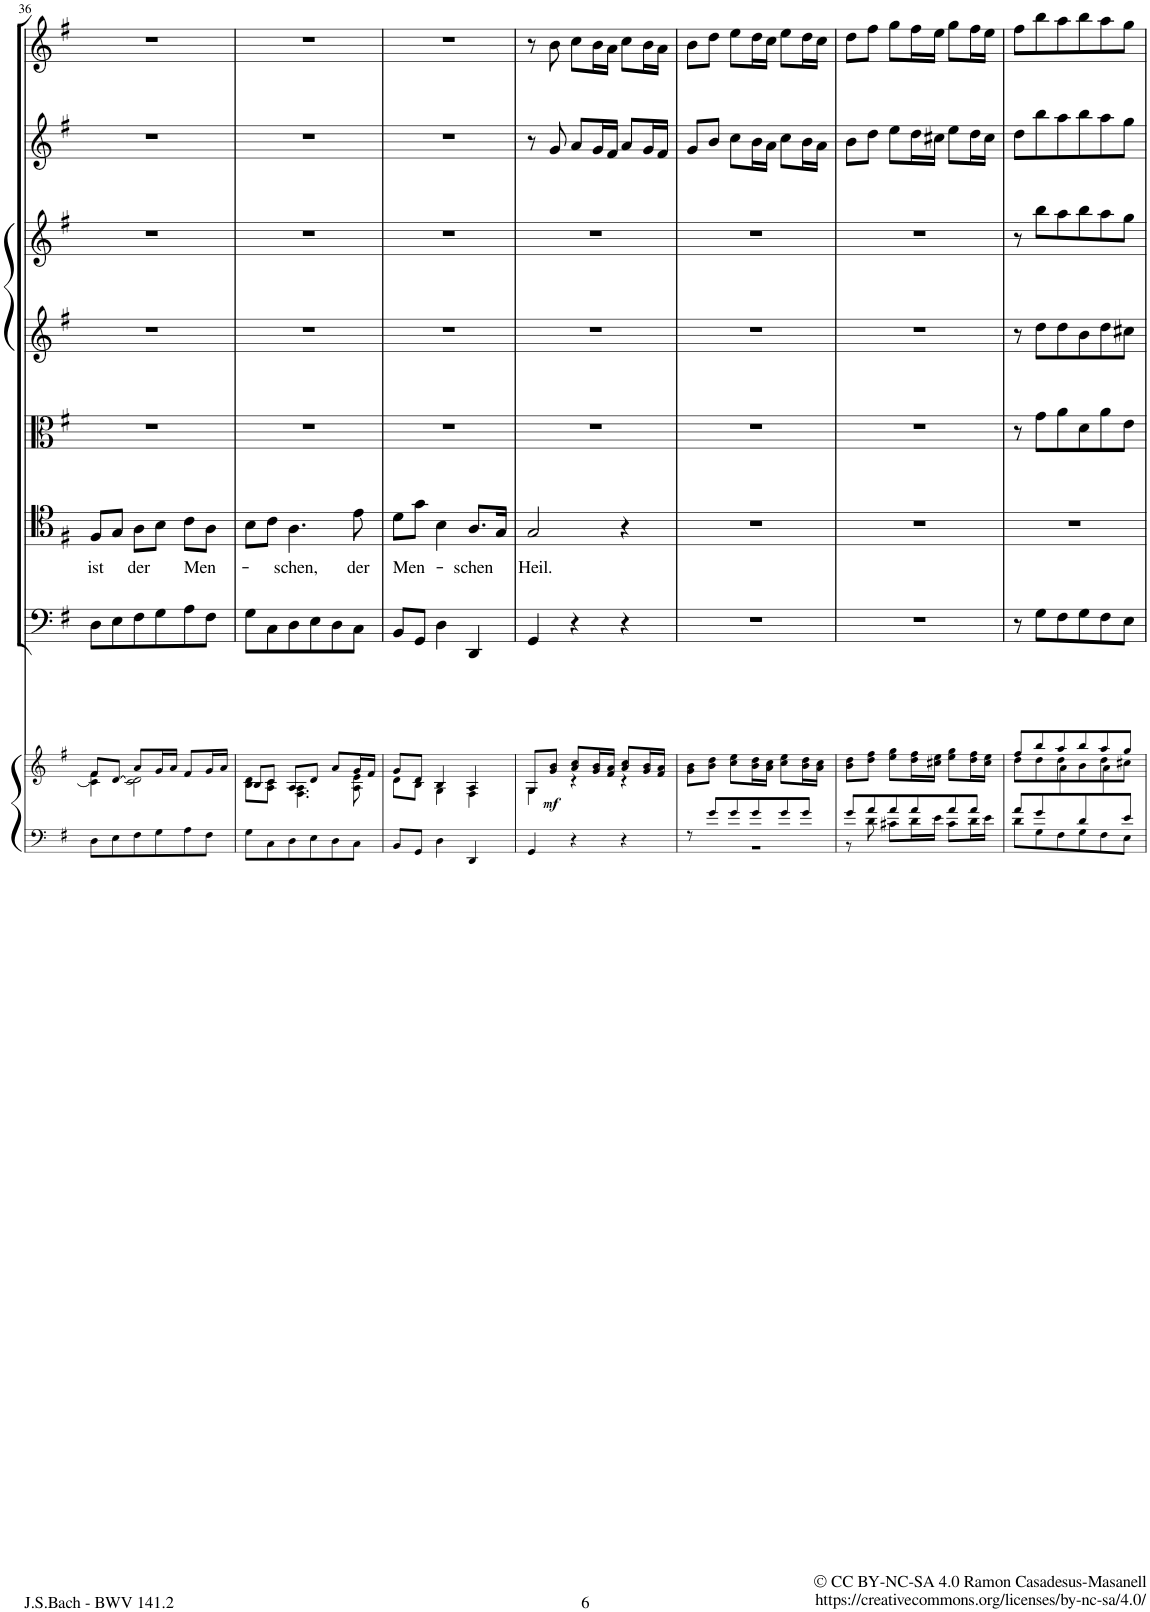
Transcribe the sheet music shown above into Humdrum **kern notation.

**kern	**kern	**dynam	**kern	**kern	**text	**kern	**kern	**kern	**kern	**kern
*part8	*part8	*part8	*part7	*part6	*part6	*part5	*part4	*part3	*part2	*part1
*staff9	*staff8	*staff8/9	*staff7	*staff6	*staff6	*staff5	*staff4	*staff3	*staff2	*staff1
*I"Piano reduction	*	*	*I"Continuo	*I"Tenore	*	*I"Viola	*I"Violino II	*I"Violino I	*I"Oboe II	*I"Oboe I
*I'Pno	*	*	*	*	*	*	*	*	*I'Ob	*I'Ob
!!LO:PB:g=z
*clefF4	*clefG2	*	*clefF4	*clefC4	*	*clefC3	*clefG2	*clefG2	*clefG2	*clefG2
*k[f#]	*k[f#]	*	*k[f#]	*k[f#]	*	*k[f#]	*k[f#]	*k[f#]	*k[f#]	*k[f#]
*M3/4	*M3/4	*	*M3/4	*M3/4	*	*M3/4	*M3/4	*M3/4	*M3/4	*M3/4
=36	=36	=36	=36	=36	=36	=36	=36	=36	=36	=36
*	*^	*	*	*	*	*	*	*	*	*
!	!	!	!	!	!	!LO:LY:b	!	!	!	!	!
8D\L	8f#/L	4c\] 4f#\	.	8D\L	8F#/L	ist	2.r	2.r	2.r	2.r	2.r
8E\	[8d/J	.	.	8E\	8G/J	.	.	.	.	.	.
!	!	!	!	!	!	!LO:LY:b	!	!	!	!	!
8F#\	8a/L	2c\ 2d\]	.	8F#\	8A\L	der	.	.	.	.	.
8G\	16g/L	.	.	8G\	8B\J	.	.	.	.	.	.
.	16a/JJ	.	.	.	.	.	.	.	.	.	.
!	!	!	!	!	!	!LO:LY:b	!	!	!	!	!
8A\	8f#/L	.	.	8A\	8c\L	Men-	.	.	.	.	.
8F#\J	16g/L	.	.	8F#\J	8A\J	.	.	.	.	.	.
.	16a/JJ	.	.	.	.	.	.	.	.	.	.
=37	=37	=37	=37	=37	=37	=37	=37	=37	=37	=37	=37
8G\L	8B/L	8B\ 8d\L	.	8G\L	8B\L	.	2.r	2.r	2.r	2.r	2.r
8C\	8c/J	8A\ 8c\J	.	8C\	8c\J	.	.	.	.	.	.
!	!	!	!	!	!	!LO:LY:b	!	!	!	!	!
8D\	8A/L	4.F#\ 4.A\	.	8D\	4.A\	-schen,	.	.	.	.	.
8E\	8d/J	.	.	8E\	.	.	.	.	.	.	.
8D\	8a/L	.	.	8D\	.	.	.	.	.	.	.
!	!	!	!	!	!	!LO:LY:b	!	!	!	!	!
8C\J	16g/L	8A\ 8e\	.	8C\J	8e\	der	.	.	.	.	.
.	16f#/JJ	.	.	.	.	.	.	.	.	.	.
=38	=38	=38	=38	=38	=38	=38	=38	=38	=38	=38	=38
!	!	!	!	!	!	!LO:LY:b	!	!	!	!	!
8BB/L	8g/L	8d\L	.	8BB/L	8d\L	Men-	2.r	2.r	2.r	2.r	2.r
8GG/J	8d/J	8B\J	.	8GG/J	8g\J	.	.	.	.	.	.
4D\	4B/	4G\	.	4D\	4B\	.	.	.	.	.	.
!	!	!	!	!	!	!LO:LY:b	!	!	!	!	!
4DD/	4A/	4F#\	.	4DD/	8.A/L	-schen	.	.	.	.	.
.	.	.	.	.	16G/Jk	.	.	.	.	.	.
=39	=39	=39	=39	=39	=39	=39	=39	=39	=39	=39	=39
!	!	!	!	!	!	!LO:LY:b	!	!	!	!	!
4GG/	8G/L	4G\	.	4GG/	2G/	Heil.	2.r	2.r	2.r	8r	8r
!	!	!	!LO:DY:b	!	!	!	!	!	!	!	!
.	8g/ 8b/J	.	mf	.	.	.	.	.	.	8g/	8b\
4r	8a/ 8cc/L	4r	.	4r	.	.	.	.	.	8a/L	8cc\L
.	16g/ 16b/L	.	.	.	.	.	.	.	.	16g/L	16b\L
.	16f#/ 16a/JJ	.	.	.	.	.	.	.	.	16f#/JJ	16a\JJ
4r	8a/ 8cc/L	4r	.	4r	4r	.	.	.	.	8a/L	8cc\L
.	16g/ 16b/L	.	.	.	.	.	.	.	.	16g/L	16b\L
.	16f#/ 16a/JJ	.	.	.	.	.	.	.	.	16f#/JJ	16a\JJ
*	*v	*v	*	*	*	*	*	*	*	*	*
=40	=40	=40	=40	=40	=40	=40	=40	=40	=40	=40
*^	*	*	*	*	*	*	*	*	*	*
8r	2.r	8g\ 8b\L	.	2.r	2.r	.	2.r	2.r	2.r	8g/L	8b\L
8g/L	.	8b\ 8dd\J	.	.	.	.	.	.	.	8b/J	8dd\J
8g/	.	8cc\ 8ee\L	.	.	.	.	.	.	.	8cc\L	8ee\L
8g/	.	16b\ 16dd\L	.	.	.	.	.	.	.	16b\L	16dd\L
.	.	16a\ 16cc\JJ	.	.	.	.	.	.	.	16a\JJ	16cc\JJ
8g/	.	8cc\ 8ee\L	.	.	.	.	.	.	.	8cc\L	8ee\L
8g/J	.	16b\ 16dd\L	.	.	.	.	.	.	.	16b\L	16dd\L
.	.	16a\ 16cc\JJ	.	.	.	.	.	.	.	16a\JJ	16cc\JJ
=41	=41	=41	=41	=41	=41	=41	=41	=41	=41	=41	=41
8g/L	8r	8b\ 8dd\L	.	2.r	2.r	.	2.r	2.r	2.r	8b\L	8dd\L
8a/	8d\	8dd\ 8ff#\J	.	.	.	.	.	.	.	8dd\J	8ff#\J
8a/	8c#X\L	8ee\ 8gg\L	.	.	.	.	.	.	.	8ee\L	8gg\L
8a/	16d\L	16dd\ 16ff#\L	.	.	.	.	.	.	.	16dd\L	16ff#\L
.	16e\JJ	16cc#X\ 16ee\JJ	.	.	.	.	.	.	.	16cc#X\JJ	16ee\JJ
8a/	8c#\L	8ee\ 8gg\L	.	.	.	.	.	.	.	8ee\L	8gg\L
8a/J	16d\L	16dd\ 16ff#\L	.	.	.	.	.	.	.	16dd\L	16ff#\L
.	16e\JJ	16cc#\ 16ee\JJ	.	.	.	.	.	.	.	16cc#\JJ	16ee\JJ
=42	=42	=42	=42	=42	=42	=42	=42	=42	=42	=42	=42
*	*	*^	*	*	*	*	*	*	*	*	*
*	*	*	*^	*	*	*	*	*	*	*	*	*
8a/L	8d\L	8ff#/L	8dd\L	4ryy	.	8r	2.r	.	8r	8r	8r	8dd\L	8ff#\L
8g/	8G\	8bb/	8dd\	.	.	8G\L	.	.	8g\L	8dd\L	8bb\L	8bb\	8bb\
8ryy	8F#\	8aa/	8dd\	8a\	.	8F#\	.	.	8a\	8dd\	8aa\	8aa\	8aa\
8d/	8G\	8bb/	8b\	8ryy	.	8G\	.	.	8d\	8b\	8bb\	8bb\	8bb\
8ryy	8F#\	8aa/	8dd\	8a\	.	8F#\	.	.	8a\	8dd\	8aa\	8aa\	8aa\
8e/J	8E\J	8gg/J	8cc#X\J	8ryy	.	8E\J	.	.	8e\J	8cc#X\J	8gg\J	8gg\J	8gg\J
*v	*v	*	*	*	*	*	*	*	*	*	*	*	*
*	*v	*v	*v	*	*	*	*	*	*	*	*	*
=	=	=	=	=	=	=	=	=	=	=
*-	*-	*-	*-	*-	*-	*-	*-	*-	*-	*-
